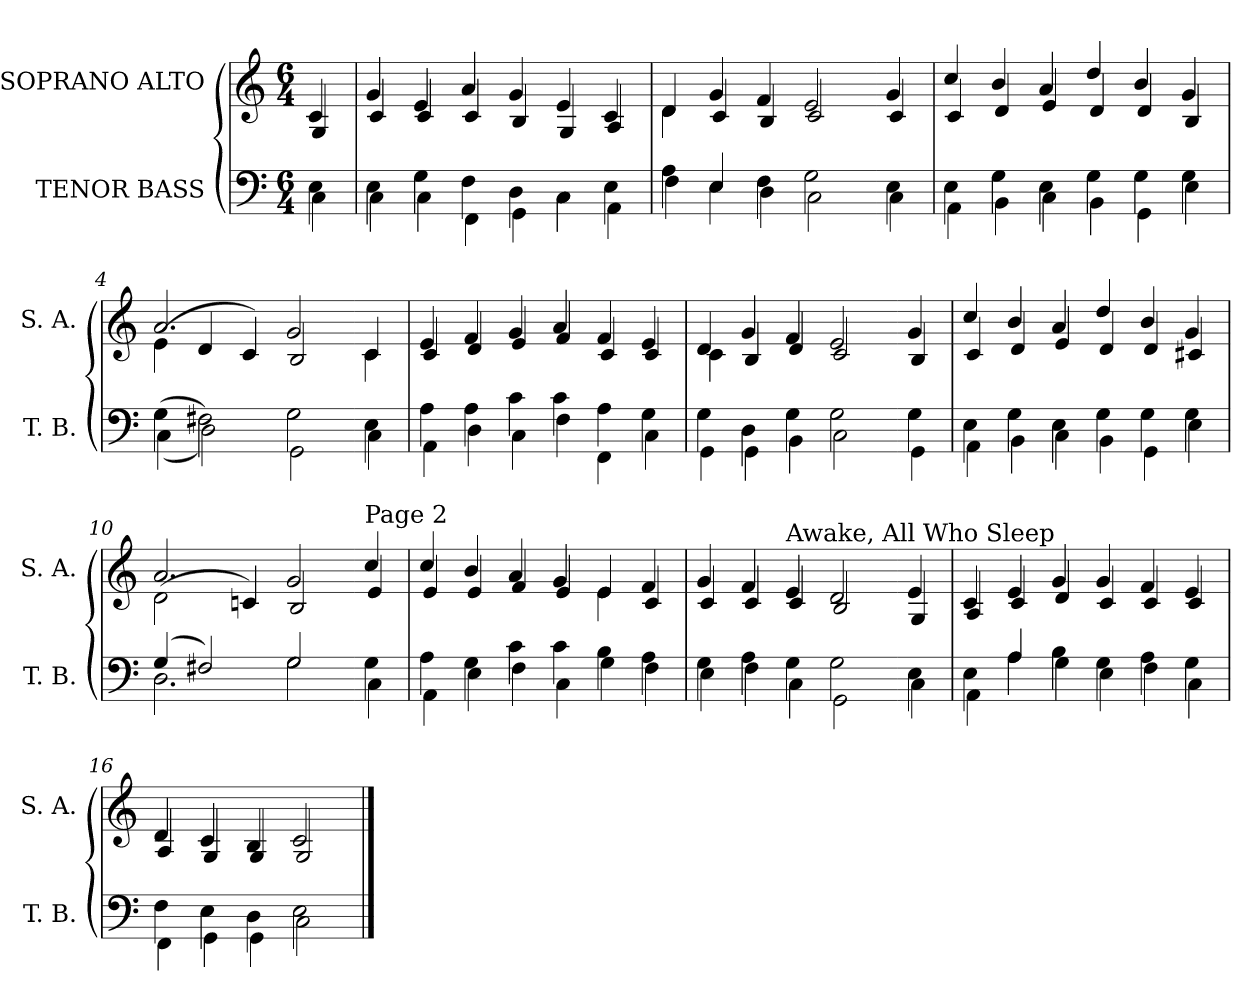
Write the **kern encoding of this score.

**kern	**kern
*part2	*part1
*staff2	*staff1
*I"TENOR BASS	*I"SOPRANO ALTO
*I'T. B.	*I'S. A.
!!LO:PB:g=z
*clefF4	*clefG2
*k[]	*k[]
*C:	*C:
*M6/4	*M6/4
=	=
*^	*^
4Ei\	4Ci\	4ci/	4Gi/
=	=	=	=
4Ei\	4Ci\	4gi/	4ci/
4Gi\	4Ci\	4ei/	4ci/
4Fi\	4FFi\	4ai/	4ci/
4Di\	4GGi\	4gi/	4Bi/
4Ci\	4Ci\	4ei/	4Gi/
4Ei\	4AAi\	4ci/	4Ai/
=1	=1	=1	=1
4Ai\	4Fi\	4di/	4di\
4Ei/	4Ei\	4gi/	4ci/
4Fi\	4Di\	4fi/	4Bi/
2Gi\	2Ci\	2ei/	2ci/
!!LO:LB:g=z	!!
=2-	=2-	=2-	=2-
4Ei\	4Ci\	4gi/	4ci/
=3	=3	=3	=3
4Ei\	4AAi\	4cci/	4ci/
4Gi\	4BBi\	4bi/	4di/
4Ei\	4Ci\	4ai/	4ei/
4Gi\	4BBi\	4ddi/	4di/
4Gi\	4GGi\	4bi/	4di/
4Gi\	4Ei\	4gi/	4Bi/
=4	=4	=4	=4
(4Gi\	(4Ci\	2.ai/	(4ei\
2F#Xi\)	2Di\)	.	4di/
.	.	.	4ci/)
2Gi\	2GGi\	2gi/	2Bi/
!!LO:LB:g=z	!!
=5-	=5-	=5-	=5-
4Ei\	4Ci\	4ci/	4ci\
=6	=6	=6	=6
4Ai\	4AAi\	4ei/	4ci/
4Ai\	4Di\	4fi/	4di/
4ci\	4Ci\	4gi/	4ei/
4ci\	4Fi\	4ai/	4fi/
4Ai\	4FFi\	4fi/	4ci/
4Gi\	4Ci\	4ei/	4ci/
=7	=7	=7	=7
4Gi\	4GGi\	4di/	4ci\
4Di\	4GGi\	4gi/	4Bi/
4Gi\	4BBi\	4fi/	4di/
2Gi\	2Ci\	2ei/	2ci/
!!LO:LB:g=z	!!
=8-	=8-	=8-	=8-
4Gi\	4GGi\	4gi/	4Bi/
=9	=9	=9	=9
4Ei\	4AAi\	4cci/	4ci/
4Gi\	4BBi\	4bi/	4di/
4Ei\	4Ci\	4ai/	4ei/
4Gi\	4BBi\	4ddi/	4di/
4Gi\	4GGi\	4bi/	4di/
4Gi\	4Ei\	4gi/	4c#Xi/
=10	=10	=10	=10
(4Gi/	2.Di\	2.ai/	(2di\
2F#Xi/)	.	.	.
.	.	.	4cni/)
2Gi/	2Gi\	2gi/	2Bi/
!!LO:PB:g=z	!!
=11-	=11-	=11-	=11-
!	!	!LO:TX:a:t=Page 2	!
4Gi\	4Ci\	4cci/	4ei/
=12	=12	=12	=12
4Ai\	4AAi\	4cci/	4ei/
4Gi\	4Ei\	4bi/	4ei/
4ci\	4Fi\	4ai/	4fi/
4ci\	4Ci\	4gi/	4ei/
4Bi\	4Gi\	4ei/	4ei\
4Ai\	4Fi\	4fi/	4ci/
=13	=13	=13	=13
4Gi\	4Ei\	4gi/	4ci/
4Ai\	4Fi\	4fi/	4ci/
!	!	!LO:TX:a:t=Awake, All Who Sleep	!
4Gi\	4Ci\	4ei/	4ci/
2Gi\	2GGi\	2di/	2Bi/
!!LO:LB:g=z	!!
=14-	=14-	=14-	=14-
4Ei\	4Ci\	4ei/	4Gi/
=15	=15	=15	=15
4Ei\	4AAi\	4ci/	4Ai/
4Ai/	4Ai\	4ei/	4ci/
4Bi\	4Gi\	4gi/	4di/
4Gi\	4Ei\	4gi/	4ci/
4Ai\	4Fi\	4fi/	4ci/
4Gi\	4Ci\	4ei/	4ci/
=16	=16	=16	=16
4Fi\	4FFi\	4di/	4Ai/
4Ei\	4GGi\	4ci/	4Gi/
4Di\	4GGi\	4Bi/	4Gi/
2Ei\	2Ci\	2ci/	2Gi/
*v	*v	*	*
*	*v	*v
==	==
*-	*-
